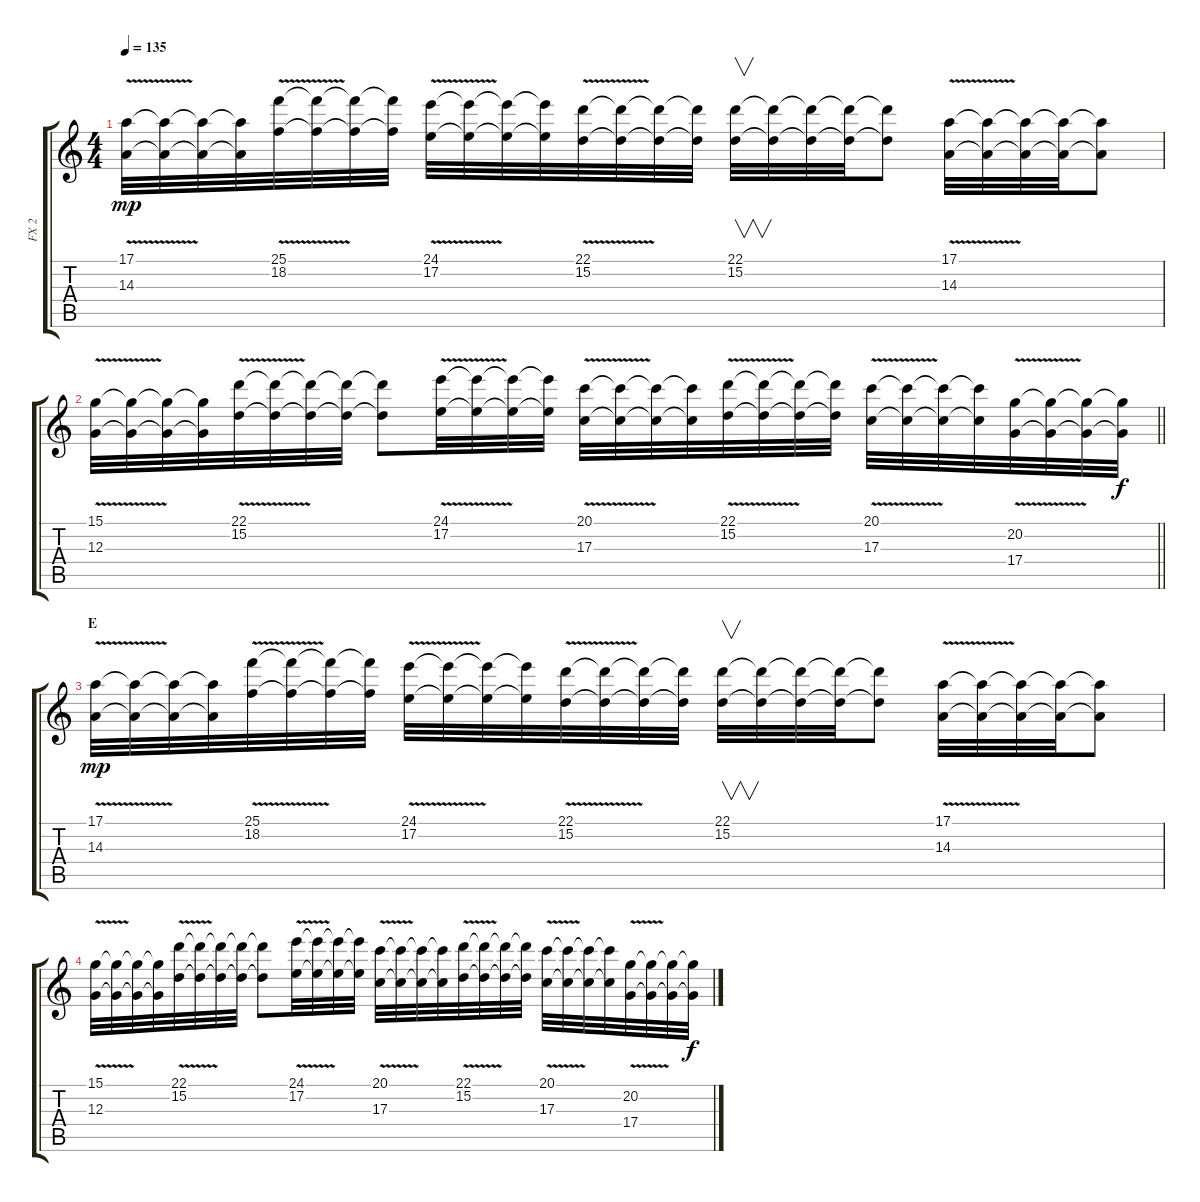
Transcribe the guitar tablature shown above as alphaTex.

\track ("FX 2" "FX 2") {instrument lead8bassandlead}
\staff {score tabs}
\tuning (E4 B3 G3 D3 A2 E2) {hide}
\ts (4 4)
\tempo 135
\clef g2
\ks c
(17.1 14.3{v}).32{dy mp volume 13} (17.1{t} 14.3{t}).32{volume 12} (17.1{t} 14.3{t}).32{volume 11} (17.1{t} 14.3{t}).32{volume 10} (25.1 18.2{v}).32{volume 13} (25.1{t} 18.2{t}).32{volume 12} (25.1{t} 18.2{t}).32{volume 11} (25.1{t} 18.2{t}).32{volume 10} (24.1 17.2{v}).32{volume 13} (24.1{t} 17.2{t}).32{volume 12} (24.1{t} 17.2{t}).32{volume 11} (24.1{t} 17.2{t}).32{volume 10} (22.1 15.2{v}).32{volume 13} (22.1{t} 15.2{t}).32{volume 12} (22.1{t} 15.2{t}).32{volume 11} (22.1{t} 15.2{t}).32{volume 10} (22.1 15.2).32{v volume 13} (22.1{t} 15.2{t}).32{volume 12} (22.1{t} 15.2{t}).32{volume 11} (22.1{t} 15.2{t}).32{volume 10} (22.1{t} 15.2{t}).8 (17.1 14.3{v}).32{volume 13} (17.1{t} 14.3{t}).32{volume 12} (17.1{t} 14.3{t}).32{volume 11} (17.1{t} 14.3{t}).32{volume 10} (17.1{t} 14.3{t}).8 |
\barLineRight lightlight
(15.1 12.3{v}).32{volume 13} (15.1{t} 12.3{t}).32{volume 12} (15.1{t} 12.3{t}).32{volume 11} (15.1{t} 12.3{t}).32{volume 10} (22.1 15.2{v}).32{volume 13} (22.1{t} 15.2{t}).32{volume 12} (22.1{t} 15.2{t}).32{volume 11} (22.1{t} 15.2{t}).32{volume 10} (22.1{t} 15.2{t}).8 (24.1 17.2{v}).32{volume 13} (24.1{t} 17.2{t}).32{volume 12} (24.1{t} 17.2{t}).32{volume 11} (24.1{t} 17.2{t}).32{volume 10} (20.1 17.3{v}).32{volume 13} (20.1{t} 17.3{t}).32{volume 12} (20.1{t} 17.3{t}).32{volume 11} (20.1{t} 17.3{t}).32{volume 10} (22.1 15.2{v}).32{volume 13} (22.1{t} 15.2{t}).32{volume 12} (22.1{t} 15.2{t}).32{volume 11} (22.1{t} 15.2{t}).32{volume 10} (20.1 17.3{v}).32{volume 13} (20.1{t} 17.3{t}).32{volume 12} (20.1{t} 17.3{t}).32{volume 11} (20.1{t} 17.3{t}).32{volume 10} (20.2 17.4{v}).32{volume 13} (20.2{t} 17.4{t}).32{volume 12} (20.2{t} 17.4{t}).32{volume 11} (20.2{t} 17.4{t}).32{dy f volume 10} |
\section ("" "E")
(17.1 14.3{v}).32{dy mp volume 13} (17.1{t} 14.3{t}).32{volume 12} (17.1{t} 14.3{t}).32{volume 11} (17.1{t} 14.3{t}).32{volume 10} (25.1 18.2{v}).32{volume 13} (25.1{t} 18.2{t}).32{volume 12} (25.1{t} 18.2{t}).32{volume 11} (25.1{t} 18.2{t}).32{volume 10} (24.1 17.2{v}).32{volume 13} (24.1{t} 17.2{t}).32{volume 12} (24.1{t} 17.2{t}).32{volume 11} (24.1{t} 17.2{t}).32{volume 10} (22.1 15.2{v}).32{volume 13} (22.1{t} 15.2{t}).32{volume 12} (22.1{t} 15.2{t}).32{volume 11} (22.1{t} 15.2{t}).32{volume 10} (22.1 15.2).32{v volume 13} (22.1{t} 15.2{t}).32{volume 12} (22.1{t} 15.2{t}).32{volume 11} (22.1{t} 15.2{t}).32{volume 10} (22.1{t} 15.2{t}).8 (17.1 14.3{v}).32{volume 13} (17.1{t} 14.3{t}).32{volume 12} (17.1{t} 14.3{t}).32{volume 11} (17.1{t} 14.3{t}).32{volume 10} (17.1{t} 14.3{t}).8 |
(15.1 12.3{v}).32{volume 13} (15.1{t} 12.3{t}).32{volume 12} (15.1{t} 12.3{t}).32{volume 11} (15.1{t} 12.3{t}).32{volume 10} (22.1 15.2{v}).32{volume 13} (22.1{t} 15.2{t}).32{volume 12} (22.1{t} 15.2{t}).32{volume 11} (22.1{t} 15.2{t}).32{volume 10} (22.1{t} 15.2{t}).8 (24.1 17.2{v}).32{volume 13} (24.1{t} 17.2{t}).32{volume 12} (24.1{t} 17.2{t}).32{volume 11} (24.1{t} 17.2{t}).32{volume 10} (20.1 17.3{v}).32{volume 13} (20.1{t} 17.3{t}).32{volume 12} (20.1{t} 17.3{t}).32{volume 11} (20.1{t} 17.3{t}).32{volume 10} (22.1 15.2{v}).32{volume 13} (22.1{t} 15.2{t}).32{volume 12} (22.1{t} 15.2{t}).32{volume 11} (22.1{t} 15.2{t}).32{volume 10} (20.1 17.3{v}).32{volume 13} (20.1{t} 17.3{t}).32{volume 12} (20.1{t} 17.3{t}).32{volume 11} (20.1{t} 17.3{t}).32{volume 10} (20.2 17.4{v}).32{volume 13} (20.2{t} 17.4{t}).32{volume 12} (20.2{t} 17.4{t}).32{volume 11} (20.2{t} 17.4{t}).32{dy f volume 10}
